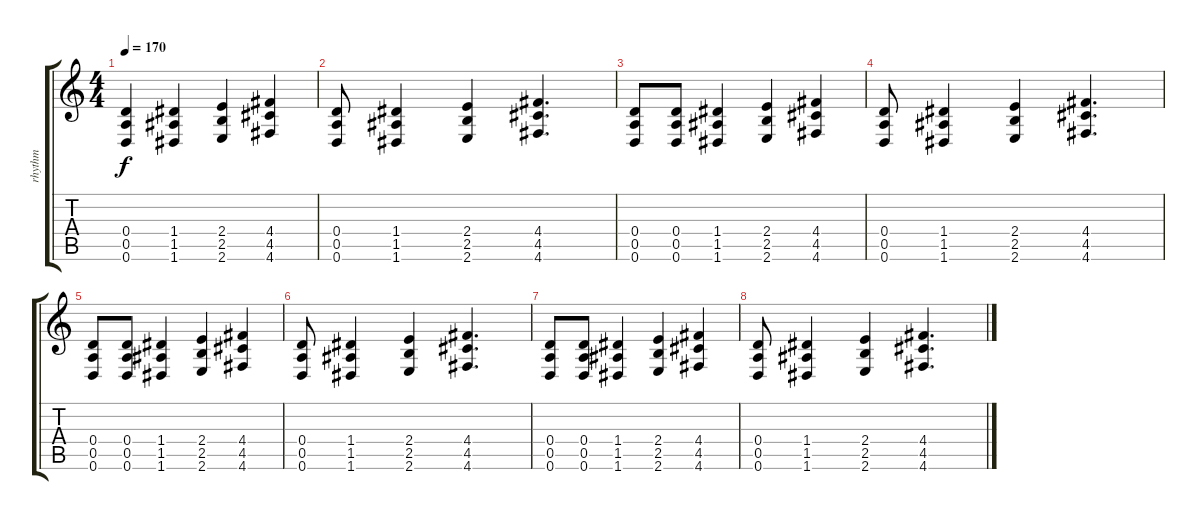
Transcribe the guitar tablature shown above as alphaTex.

\track ("rhythm" "rhythm") {solo instrument distortionguitar}
\staff {score tabs}
\tuning (E4 B3 G3 D3 A2 D2) {hide}
\ts (4 4)
\tempo 170
\clef g2
\ks c
(0.4 0.5 0.6).4{dy f} (1.4 1.5 1.6).4 (2.4 2.5 2.6).4 (4.4 4.5 4.6).4 |
(0.4 0.5 0.6).8 (1.4 1.5 1.6).4 (2.4 2.5 2.6).4 (4.4 4.5 4.6).4{d} |
(0.4 0.5 0.6).8 (0.4 0.5 0.6).8 (1.4 1.5 1.6).4 (2.4 2.5 2.6).4 (4.4 4.5 4.6).4 |
(0.4 0.5 0.6).8 (1.4 1.5 1.6).4 (2.4 2.5 2.6).4 (4.4 4.5 4.6).4{d} |
(0.4 0.5 0.6).8 (0.4 0.5 0.6).8 (1.4 1.5 1.6).4 (2.4 2.5 2.6).4 (4.4 4.5 4.6).4 |
(0.4 0.5 0.6).8 (1.4 1.5 1.6).4 (2.4 2.5 2.6).4 (4.4 4.5 4.6).4{d} |
(0.4 0.5 0.6).8 (0.4 0.5 0.6).8 (1.4 1.5 1.6).4 (2.4 2.5 2.6).4 (4.4 4.5 4.6).4 |
(0.4 0.5 0.6).8 (1.4 1.5 1.6).4 (2.4 2.5 2.6).4 (4.4 4.5 4.6).4{d}
